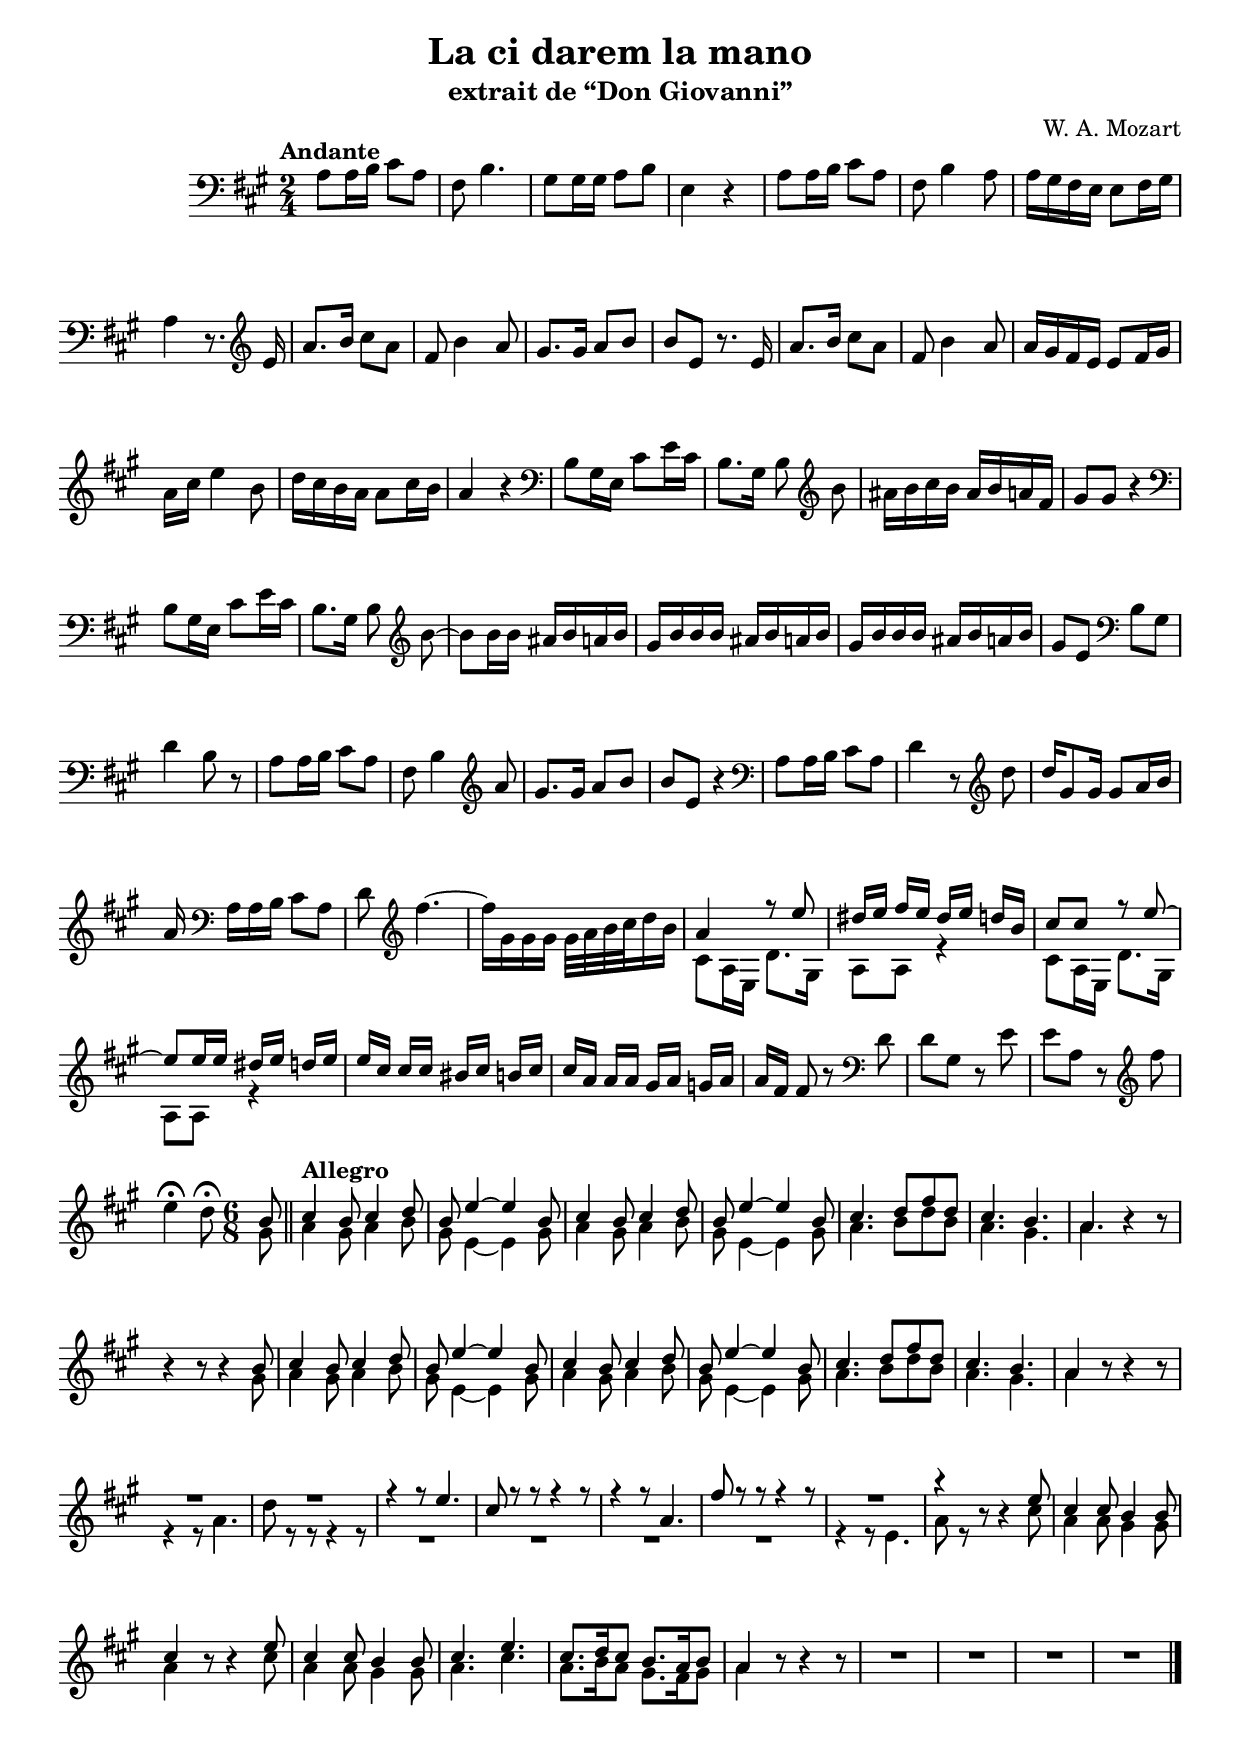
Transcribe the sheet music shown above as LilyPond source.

\version "2.17.12"

%{
  Based on http://lsr.dsi.unimi.it/LSR/Snippet?id=336
  
  Merges rests and multi-measure rests that occur on the same moment inside a
  staff with two voices.
  
  Usage:
  
  \include "merge-rests"
  
  \layout {
    \mergeRests
  }
  
  or inside the music:
  
  \new Staff <<
    \relative c' {
      \mergeRestsOn        %% in one of the voices is sufficient
      c4 d e f g r r2
    }
    \\
    \relative c' {
      a4 b c d e r r2
    }
  >>
 
%}
\version "2.13.50"


#(define (rest-score r)
  (let ((score 0)
        (yoff (ly:grob-property-data r 'Y-offset))
        (sp (ly:grob-property-data r 'staff-position)))
    (if (number? yoff)
        (set! score (+ score 2))
        (if (eq? yoff 'calculation-in-progress)
            (set! score (- score 3))))
    (and (number? sp)
         (<= 0 2 sp)
         (set! score (+ score 2))
         (set! score (- score (abs (- 1 sp)))))
    score))

#(define (merge-rests-on-positioning grob)
  (let* ((can-merge #f)
         (elts (ly:grob-object grob 'elements))
         (num-elts (and (ly:grob-array? elts)
                        (ly:grob-array-length elts)))
         (two-voice? (= num-elts 2)))
    (if two-voice?
        (let* ((v1-grob (ly:grob-array-ref elts 0))
               (v2-grob (ly:grob-array-ref elts 1))
               (v1-rest (ly:grob-object v1-grob 'rest))
               (v2-rest (ly:grob-object v2-grob 'rest)))
          (and
           (ly:grob? v1-rest)
           (ly:grob? v2-rest)
           (let* ((v1-duration-log (ly:grob-property v1-rest 'duration-log))
                  (v2-duration-log (ly:grob-property v2-rest 'duration-log))
                  (v1-dot (ly:grob-object v1-rest 'dot))
                  (v2-dot (ly:grob-object v2-rest 'dot))
                  (v1-dot-count (and (ly:grob? v1-dot)
                                     (ly:grob-property v1-dot 'dot-count -1)))
                  (v2-dot-count (and (ly:grob? v2-dot)
                                     (ly:grob-property v2-dot 'dot-count -1))))
             (set! can-merge
                   (and
                    (number? v1-duration-log)
                    (number? v2-duration-log)
                    (= v1-duration-log v2-duration-log)
                    (eq? v1-dot-count v2-dot-count)))
             (if can-merge
                 ;; keep the rest that looks best:
                 (let* ((keep-v1? (>= (rest-score v1-rest)
                                      (rest-score v2-rest)))
                        (rest-to-keep (if keep-v1? v1-rest v2-rest))
                        (dot-to-kill (if keep-v1? v2-dot v1-dot)))
                   ;; uncomment if you're curious of which rest was chosen:
                   ;;(ly:grob-set-property! v1-rest 'color green)
                   ;;(ly:grob-set-property! v2-rest 'color blue)
                   (ly:grob-suicide! (if keep-v1? v2-rest v1-rest))
                   (if (ly:grob? dot-to-kill)
                       (ly:grob-suicide! dot-to-kill))
                   (ly:grob-set-property! rest-to-keep 'direction 0)
                   (ly:rest::y-offset-callback rest-to-keep)))))))
    (if can-merge
        #t
        (ly:rest-collision::calc-positioning-done grob))))

#(define merge-multi-measure-rests-on-Y-offset
  ;; Call this to get the 'Y-offset of a MultiMeasureRest.
  ;; It keeps track of other MultiMeasureRests in the same NonMusicalPaperColumn
  ;; and StaffSymbol. If two are found, delete one and return 0 for Y-offset of
  ;; the other one.
  (let ((table (make-weak-key-hash-table)))
    (lambda (grob)
      (let* ((ssymb (ly:grob-object grob 'staff-symbol))
             (nmcol (ly:grob-parent grob X))
             (ssymb-hash (or (hash-ref table ssymb)
                             (hash-set! table ssymb (make-hash-table))))
             (othergrob (hash-ref ssymb-hash nmcol)))
            (if (ly:grob? othergrob)
                (begin
                  ;; Found the other grob in this staff/column,
                  ;; delete it and move ours.
                  (ly:grob-suicide! othergrob)
                  (hash-remove! ssymb-hash nmcol)
                  0)
                (begin
                  ;; Just save this grob and return the default value.
                  (hash-set! ssymb-hash nmcol grob)
                  (ly:staff-symbol-referencer::callback grob)))))))


mergeRestsOn = {
  \override Staff.RestCollision #'positioning-done = #merge-rests-on-positioning
  \override Staff.MultiMeasureRest #'Y-offset = #merge-multi-measure-rests-on-Y-offset
}

mergeRestsOff = {
  \revert Staff.RestCollision #'positioning-done
  \revert Staff.MultiMeasureRest #'Y-offset
}

mergeRests = \with {
  \override RestCollision #'positioning-done = #merge-rests-on-positioning
  \override MultiMeasureRest #'Y-offset = #merge-multi-measure-rests-on-Y-offset
}


\header { 
  title = "La ci darem la mano"
  subtitle = "extrait de “Don Giovanni”"
  composer = "W. A. Mozart"
  % Supprimer le pied de page par défaut
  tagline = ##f
}

\layout {
  \context {
    \Score
    \remove "Bar_number_engraver"
  }
}

global = {
  \key a \major
  \time 2/4
    \set Score.skipBars = ##t
  \override MultiMeasureRest #'expand-limit = 1
}

sopranoVoice = \relative c'' {
  \global
  \dynamicUp
  % En avant la musique !
  \tempo "Andante"
  s2*7
  s4 r8. \clef treble e,16
  a8. b16 cis8 a
  fis8 b4 a8
  gis8. gis16 a8 b
  b8 e, r8. e16
  a8. b16 cis8 a
  fis8 b4 a8
  a16 gis fis e e8 fis16 gis
  a cis e4 b8
  d16 cis b a a8 cis16 b
  a4 r
  s2
  s4 s8 \clef treble b
  ais16 b cis b ais b a fis
  gis8 gis r4
  s2
  s4 s8 \clef treble b ~
  b8 b16 b ais b a b
  gis16 b b b ais b a b
  gis16 b b b ais b a b
  gis8 e s4
  s2*2
  s4 s8 \clef treble a
  gis8. gis16 a8 b
  b8 e, r4
  s2
  s4 r8 \clef treble d'
  d16 gis,8 gis16 gis8 a16 b
  a16 s8. s4
  s8 \clef treble fis'4. ~
  fis16[ gis, gis gis] gis32 a b cis d16 b
  \voiceOne a4 r8 e'8 dis16  [ e16  ] fis16 [ e16 ]
  dis16  [ e16  ] d16 [ b16 ] cis8 cis8 r8 e8 ~  e8 e16 e16
  dis16  [ e16   ] d16 [ e16 ] e16  [ cis16  ] cis16 cis16 bis16
   [ cis16  ] b16  [ cis16  ] cis16  [ a16  ] a16 a16 gis16  [
  a16  ] g16  [ a16  ] a16  [ fis16  ] fis8 \oneVoice s4
  s2
  s4 r8 \clef treble fis'
  e4\fermata d8\fermata
  \time 6/8
  \set Timing.measureLength = #(ly:make-moment 1 8)
  \voiceOne b \bar "||"
  \set Timing.measureLength = #(ly:make-moment 6 8)
  \tempo "Allegro"
  cis4 b8 cis4 d8 b8 e4 ~ e4 b8
   cis4 b8 cis4 d8 b8 e4~  e4 b8 cis4. d8  fis8 d8  cis4. b4.
  \mergeRestsOn
  a4. r4 r8
  r4 r8 r4 b8 cis4 b8 cis4 d8 b8 e4 ~  e4 b8
  cis4 b8 cis4 d8 b8 e4~  e4 b8  cis4. d8   fis8 d8  cis4. b4.
  a4 r8 r4 r8 R2. R2.  r4 r8 e'4. cis8 r8 r8 r4 r8

  r4  r8 a4.
  fis'8 r8 r8 r4 r8 R2.
  r4  r8 r4 e8
  cis4 cis8 b4 b8 cis4 r8 r4 e8 cis4 cis8 b4 b8 cis4. e4.
   cis8.  d16   cis8 b8.    a16   b8 a4 r8 r4
  r8 s2. s2. s2. s2. \bar "|."


}

verseSopranoVoice = \lyricmode {
  % Ajouter ici des paroles.

}

bassVoice = \relative c {
  \global
  \dynamicUp
  % En avant la musique !
  \clef bass a'8 a16 b cis8 a
  fis8 b4.
  gis8 gis16 gis a8 b
  e,4 r
  a8 a16 b cis8 a
  fis b4 a8
  a16 gis fis e e8 fis16 gis
  a4 s
  s2*10

  \clef bass b8 gis16 e cis'8 e16 cis
  b8. gis16 b8 s8
  s2*2
  \clef bass b8 gis16 e cis'8 e16 cis
  b8. gis16 b8 s8
  s2*3
  s4 \clef bass b8  gis8 d'4 b8 r8 a8 a16 b16 cis8 a8
  fis8 b4 s8
 s2*2
 \clef bass a8 a16 b16 cis8 a8
 d4 s4
 s2
 s16 \clef bass a16 a16 b16 cis8 a8
 d8 s s4
 s2  \voiceTwo cis8 a16 e16 d'8.
  gis,16 a8 a8 r4 cis8 a16 e16 d'8. gis,16  a8 a8 r4 s2*2 s4 \oneVoice r8
   \clef bass d8  d8  gis,8  r8 e'8 e8  a,8  s4 s4\fermata s8
  \time 6/8
  \set Timing.measureLength = #(ly:make-moment 1 8)
  \voiceTwo gis'8
  \set Timing.measureLength = #(ly:make-moment 6 8)
  a4 gis8 a4 b8 gis8 e4 ~  e4 gis8  a4 gis8 a4
  b8 gis8  e4 ~ e4 gis8 a4. b8  d8 b8  a4. gis4. a4. r4 r8
   r4 r8 r4 gis8 a4 gis8 a4 b8 gis8 e4 ~ e4 gis8 a4 gis8 a4
  b8 gis8 e4 ~ e4 gis8  a4. b8   d8 b8  a4. gis4. a4 r8 r4
  r8 r4 r8 a4. d8 r8 r8 r4 r8  R2.*4 r4 r8 e,4.
  a8 r8 r8 r4 cis8 a4 a8 gis4 gis8 a4 r8 r4 cis8 a4 a8 gis4 gis8 a4.
  cis4.   a8.  b16  a8 gis8.  fis16
  gis8 a4 r8 r4 r8
  \mergeRestsOff
  \oneVoice R2.*4

}

verseBassVoice = \lyricmode {
  % Ajouter ici des paroles.

}

sopranoVoicePart = \new Staff \with {
  instrumentName = "Zerlina"
  midiInstrument = "choir aahs"
} { \sopranoVoice }
\addlyrics { \verseSopranoVoice }

bassVoicePart = \new Staff \with {
  instrumentName = "Don Giovanni"
  midiInstrument = "choir aahs"
} { \clef bass \bassVoice }
\addlyrics { \verseBassVoice }

\score {
  \new Staff
  <<
   \new Voice \sopranoVoice
    \new Voice \bassVoice
  >>

  \layout {
  indent = 2.2 \cm
  }
  \midi {
    \context {
      \Score
      tempoWholesPerMinute = #(ly:make-moment 100 4)
    }
  }
}

% \score {
%   \new ChoirStaff {
%   <<
%     \sopranoVoicePart
%     \bassVoicePart
%   >>
%   }
%   \layout {
%   indent = 2.2 \cm
%   }
%   \midi {
%     \context {
%       \Score
%       tempoWholesPerMinute = #(ly:make-moment 100 4)
%     }
%   }
% }

\paper {
 ragged-last-bottom = ##f
}
